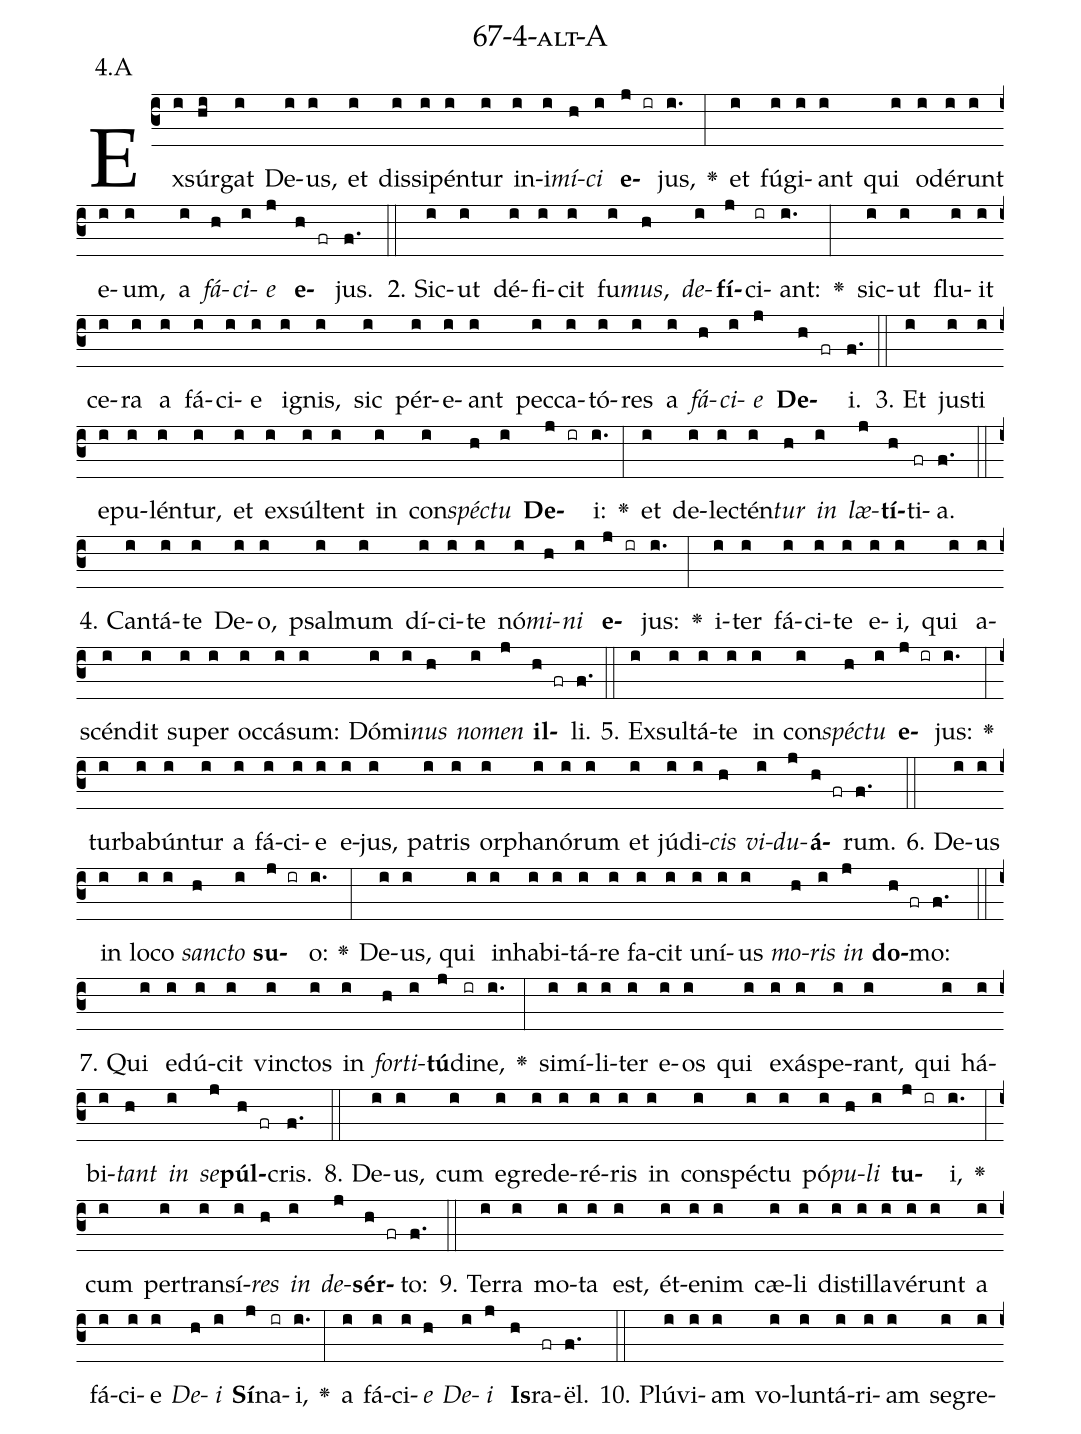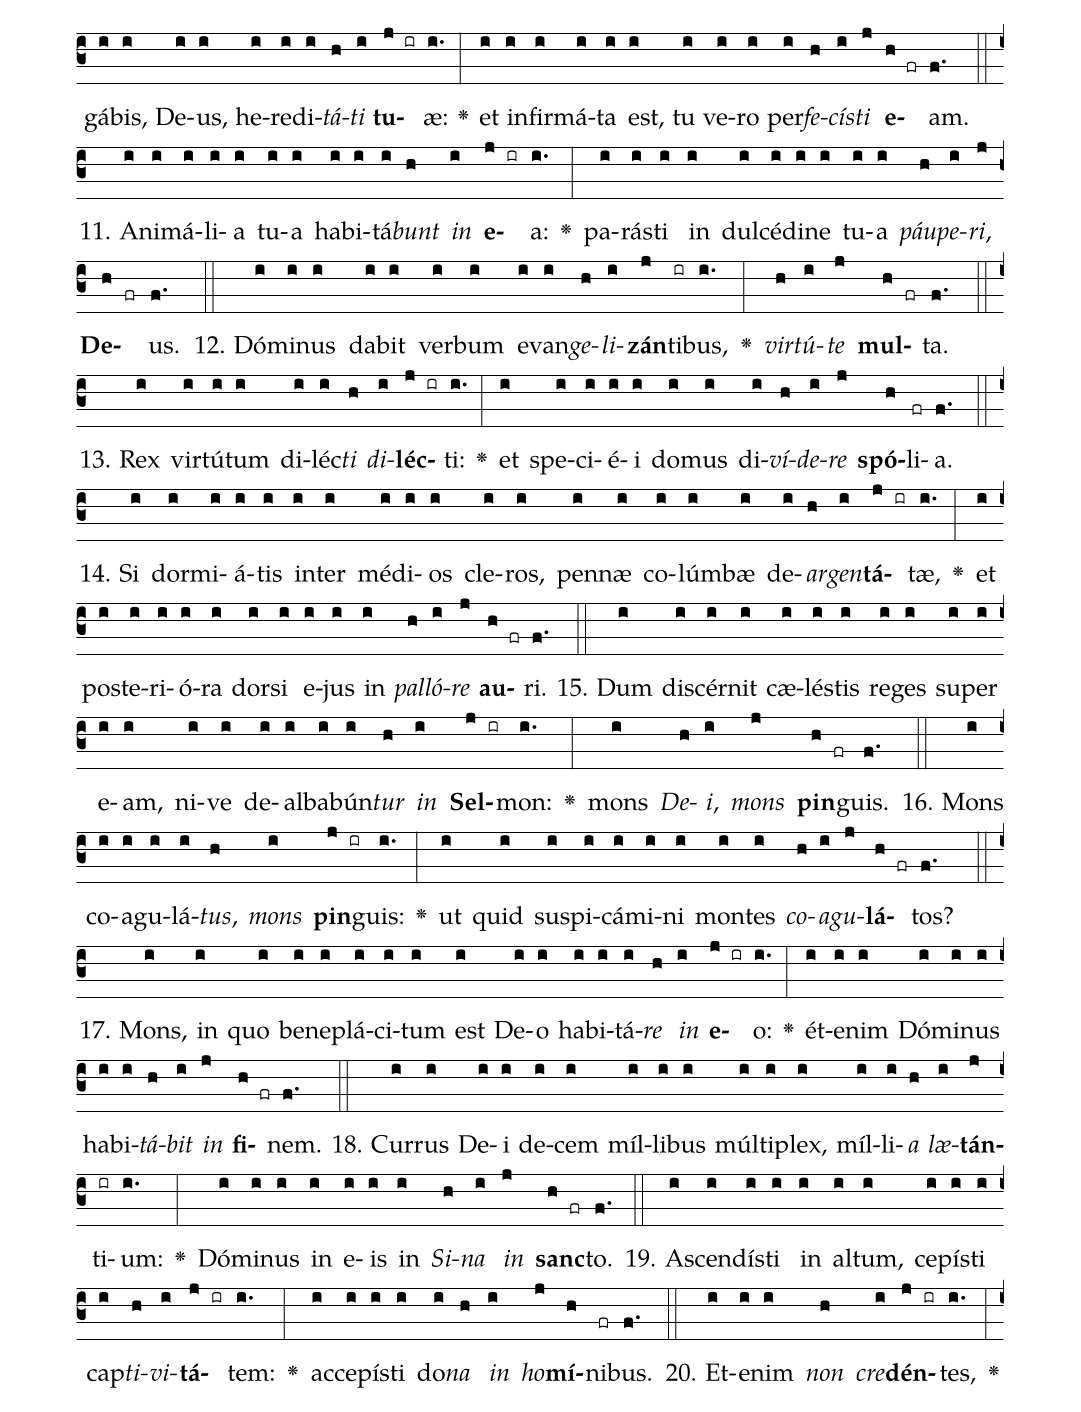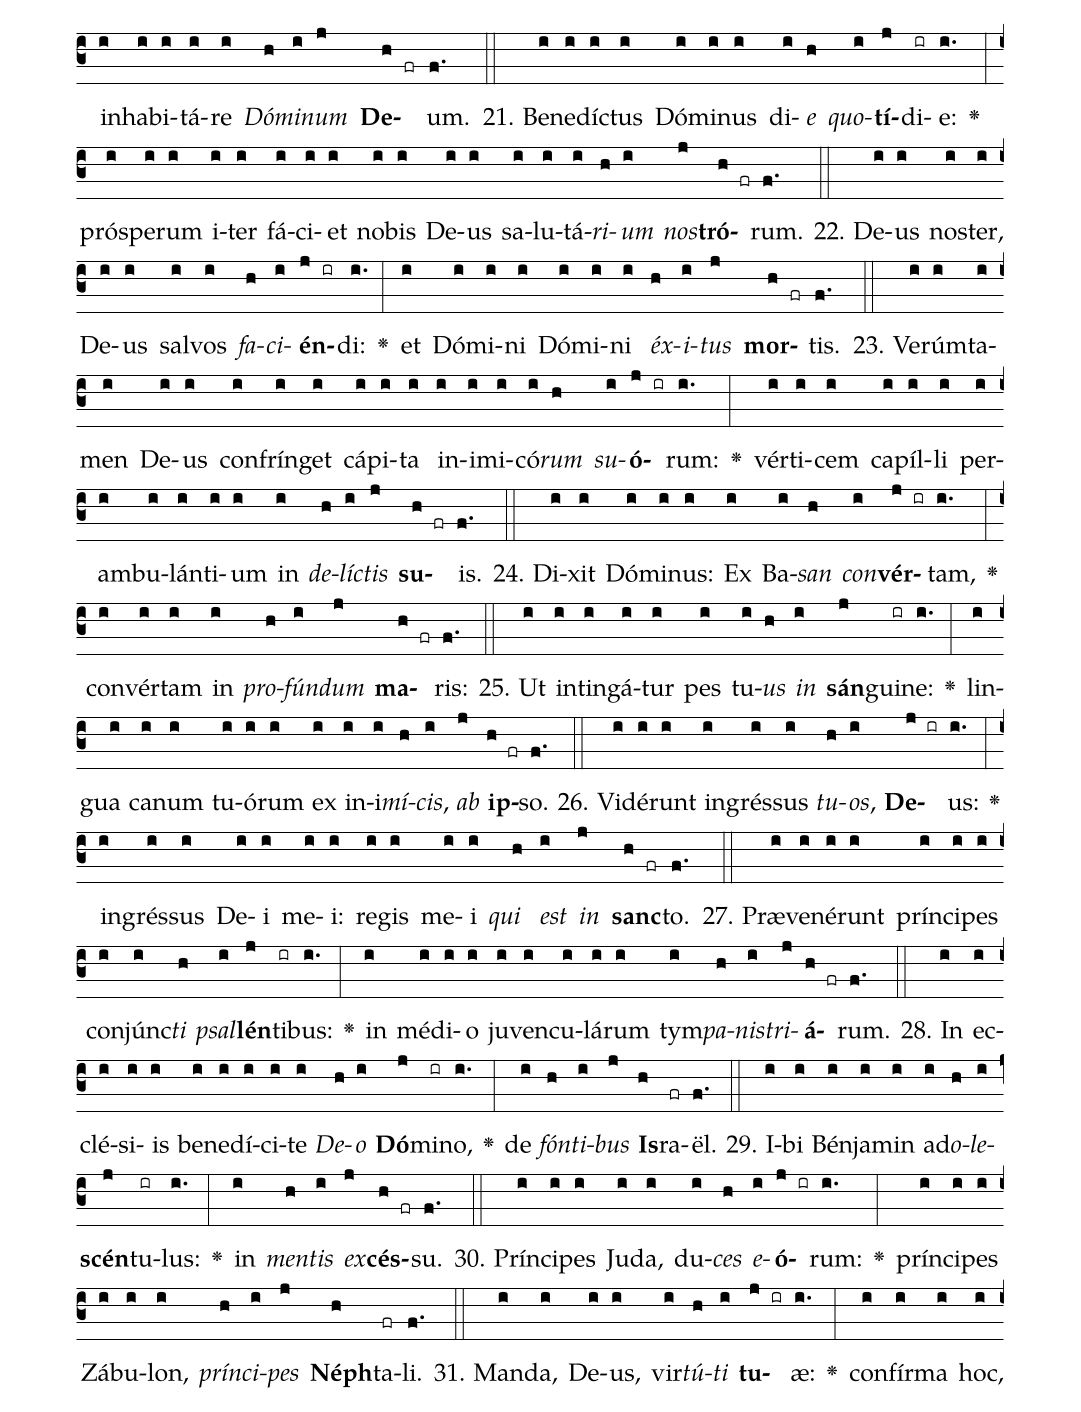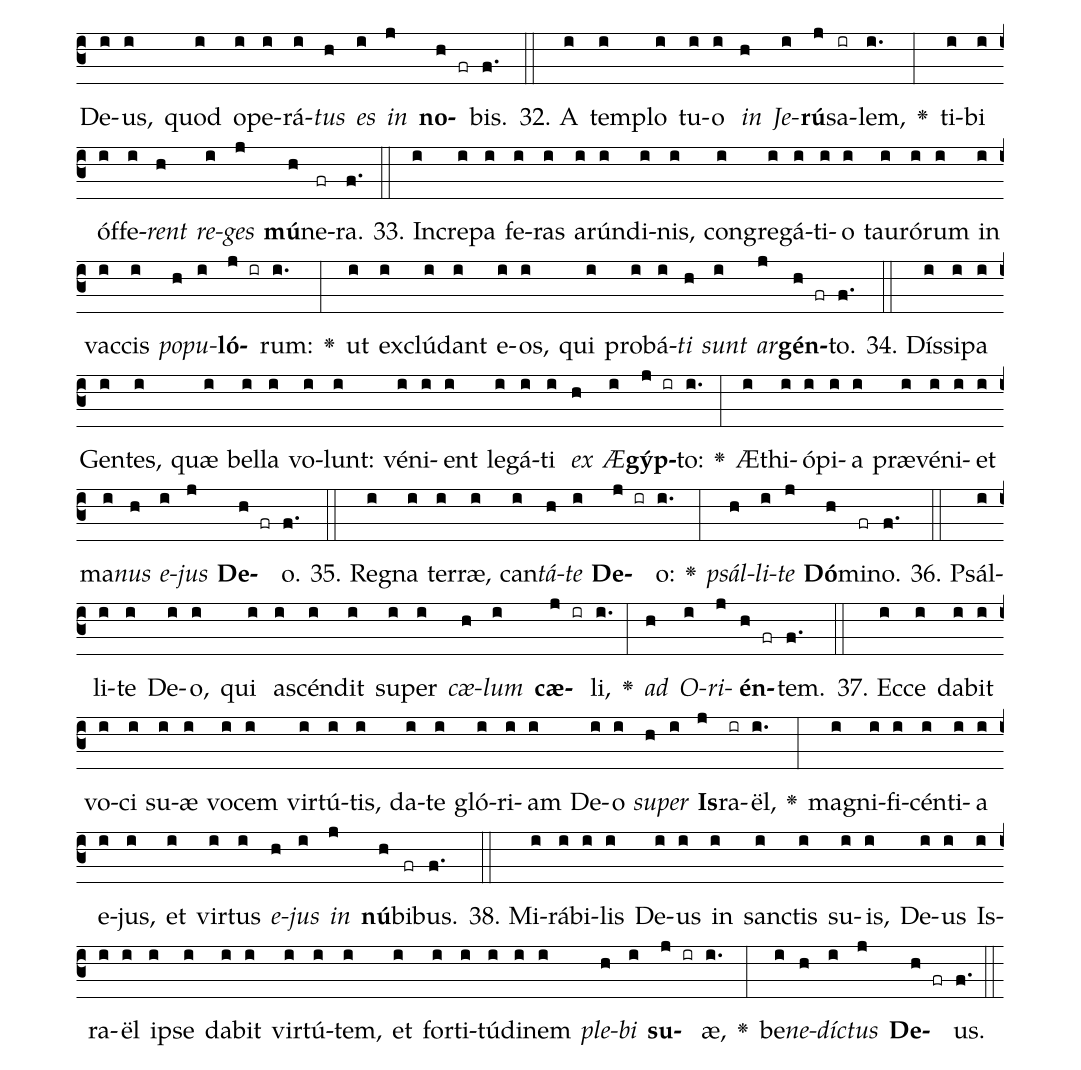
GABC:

name: 67-4-alt-A;
annotation: 4.A;
%%
(c3)Ex(i)súr(hi)gat(i) De(i)us,(i) et(i) dis(i)si(i)pén(i)tur(i) in(i)i(i)<i>mí</i>(h)<i>ci</i>(i) <b>e</b>(j ir)jus,(i.) <v>\greheightstar</v>(:) et(i) fú(i)gi(i)ant(i) qui(i) o(i)dé(i)runt(i) e(i)um,(i) a(i) <i>fá</i>(h)<i>ci</i>(i)<i>e</i>(j) <b>e</b>(h fr)jus.(f.) (::)
2. Sic(i)ut(i) dé(i)fi(i)cit(i) fu(i)<i>mus</i>,(h) <i>de</i>(i)<b>fí</b>(j)ci(ir)ant:(i.) <v>\greheightstar</v>(:) sic(i)ut(i) flu(i)it(i) ce(i)ra(i) a(i) fá(i)ci(i)e(i) i(i)gnis,(i) sic(i) pér(i)e(i)ant(i) pec(i)ca(i)tó(i)res(i) a(i) <i>fá</i>(h)<i>ci</i>(i)<i>e</i>(j) <b>De</b>(h fr)i.(f.) (::)
3. Et(i) jus(i)ti(i) e(i)pu(i)lén(i)tur,(i) et(i) ex(i)súl(i)tent(i) in(i) con(i)<i>spéc</i>(h)<i>tu</i>(i) <b>De</b>(j ir)i:(i.) <v>\greheightstar</v>(:) et(i) de(i)lec(i)tén(i)<i>tur</i>(h) <i>in</i>(i) <i>læ</i>(j)<b>tí</b>(h)ti(fr)a.(f.) (::)
4. Can(i)tá(i)te(i) De(i)o,(i) psal(i)mum(i) dí(i)ci(i)te(i) nó(i)<i>mi</i>(h)<i>ni</i>(i) <b>e</b>(j ir)jus:(i.) <v>\greheightstar</v>(:) i(i)ter(i) fá(i)ci(i)te(i) e(i)i,(i) qui(i) a(i)scén(i)dit(i) su(i)per(i) oc(i)cá(i)sum:(i) Dó(i)mi(i)<i>nus</i>(h) <i>no</i>(i)<i>men</i>(j) <b>il</b>(h fr)li.(f.) (::)
5. Ex(i)sul(i)tá(i)te(i) in(i) con(i)<i>spéc</i>(h)<i>tu</i>(i) <b>e</b>(j ir)jus:(i.) <v>\greheightstar</v>(:) tur(i)ba(i)bún(i)tur(i) a(i) fá(i)ci(i)e(i) e(i)jus,(i) pa(i)tris(i) or(i)pha(i)nó(i)rum(i) et(i) jú(i)di(i)<i>cis</i>(h) <i>vi</i>(i)<i>du</i>(j)<b>á</b>(h fr)rum.(f.) (::)
6. De(i)us(i) in(i) lo(i)co(i) <i>sanc</i>(h)<i>to</i>(i) <b>su</b>(j ir)o:(i.) <v>\greheightstar</v>(:) De(i)us,(i) qui(i) in(i)ha(i)bi(i)tá(i)re(i) fa(i)cit(i) u(i)ní(i)us(i) <i>mo</i>(h)<i>ris</i>(i) <i>in</i>(j) <b>do</b>(h fr)mo:(f.) (::)
7. Qui(i) e(i)dú(i)cit(i) vinc(i)tos(i) in(i) <i>for</i>(h)<i>ti</i>(i)<b>tú</b>(j)di(ir)ne,(i.) <v>\greheightstar</v>(:) si(i)mí(i)li(i)ter(i) e(i)os(i) qui(i) ex(i)ás(i)pe(i)rant,(i) qui(i) há(i)bi(i)<i>tant</i>(h) <i>in</i>(i) <i>se</i>(j)<b>púl</b>(h fr)cris.(f.) (::)
8. De(i)us,(i) cum(i) e(i)gre(i)de(i)ré(i)ris(i) in(i) con(i)spéc(i)tu(i) pó(i)<i>pu</i>(h)<i>li</i>(i) <b>tu</b>(j ir)i,(i.) <v>\greheightstar</v>(:) cum(i) per(i)trans(i)í(i)<i>res</i>(h) <i>in</i>(i) <i>de</i>(j)<b>sér</b>(h fr)to:(f.) (::)
9. Ter(i)ra(i) mo(i)ta(i) est,(i) ét(i)e(i)nim(i) cæ(i)li(i) di(i)stil(i)la(i)vé(i)runt(i) a(i) fá(i)ci(i)e(i) <i>De</i>(h)<i>i</i>(i) <b>Sí</b>(j)na(ir)i,(i.) <v>\greheightstar</v>(:) a(i) fá(i)ci(i)<i>e</i>(h) <i>De</i>(i)<i>i</i>(j) <b>Is</b>(h)ra(fr)ël.(f.) (::)
10. Plú(i)vi(i)am(i) vo(i)lun(i)tá(i)ri(i)am(i) se(i)gre(i)gá(i)bis,(i) De(i)us,(i) he(i)re(i)di(i)<i>tá</i>(h)<i>ti</i>(i) <b>tu</b>(j ir)æ:(i.) <v>\greheightstar</v>(:) et(i) in(i)fir(i)má(i)ta(i) est,(i) tu(i) ve(i)ro(i) per(i)<i>fe</i>(h)<i>cís</i>(i)<i>ti</i>(j) <b>e</b>(h fr)am.(f.) (::)
11. A(i)ni(i)má(i)li(i)a(i) tu(i)a(i) ha(i)bi(i)tá(i)<i>bunt</i>(h) <i>in</i>(i) <b>e</b>(j ir)a:(i.) <v>\greheightstar</v>(:) pa(i)rás(i)ti(i) in(i) dul(i)cé(i)di(i)ne(i) tu(i)a(i) <i>páu</i>(h)<i>pe</i>(i)<i>ri</i>,(j) <b>De</b>(h fr)us.(f.) (::)
12. Dó(i)mi(i)nus(i) da(i)bit(i) ver(i)bum(i) e(i)van(i)<i>ge</i>(h)<i>li</i>(i)<b>zán</b>(j)ti(ir)bus,(i.) <v>\greheightstar</v>(:) <i>vir</i>(h)<i>tú</i>(i)<i>te</i>(j) <b>mul</b>(h fr)ta.(f.) (::)
13. Rex(i) vir(i)tú(i)tum(i) di(i)léc(i)<i>ti</i>(h) <i>di</i>(i)<b>léc</b>(j ir)ti:(i.) <v>\greheightstar</v>(:) et(i) spe(i)ci(i)é(i)i(i) do(i)mus(i) di(i)<i>ví</i>(h)<i>de</i>(i)<i>re</i>(j) <b>spó</b>(h)li(fr)a.(f.) (::)
14. Si(i) dor(i)mi(i)á(i)tis(i) in(i)ter(i) mé(i)di(i)os(i) cle(i)ros,(i) pen(i)næ(i) co(i)lúm(i)bæ(i) de(i)<i>ar</i>(h)<i>gen</i>(i)<b>tá</b>(j ir)tæ,(i.) <v>\greheightstar</v>(:) et(i) post(i)e(i)ri(i)ó(i)ra(i) dor(i)si(i) e(i)jus(i) in(i) <i>pal</i>(h)<i>ló</i>(i)<i>re</i>(j) <b>au</b>(h fr)ri.(f.) (::)
15. Dum(i) di(i)scér(i)nit(i) cæ(i)lés(i)tis(i) re(i)ges(i) su(i)per(i) e(i)am,(i) ni(i)ve(i) de(i)al(i)ba(i)bún(i)<i>tur</i>(h) <i>in</i>(i) <b>Sel</b>(j ir)mon:(i.) <v>\greheightstar</v>(:) mons(i) <i>De</i>(h)<i>i</i>,(i) <i>mons</i>(j) <b>pin</b>(h fr)guis.(f.) (::)
16. Mons(i) co(i)a(i)gu(i)lá(i)<i>tus</i>,(h) <i>mons</i>(i) <b>pin</b>(j ir)guis:(i.) <v>\greheightstar</v>(:) ut(i) quid(i) su(i)spi(i)cá(i)mi(i)ni(i) mon(i)tes(i) <i>co</i>(h)<i>a</i>(i)<i>gu</i>(j)<b>lá</b>(h fr)tos?(f.) (::)
17. Mons,(i) in(i) quo(i) be(i)ne(i)plá(i)ci(i)tum(i) est(i) De(i)o(i) ha(i)bi(i)tá(i)<i>re</i>(h) <i>in</i>(i) <b>e</b>(j ir)o:(i.) <v>\greheightstar</v>(:) ét(i)e(i)nim(i) Dó(i)mi(i)nus(i) ha(i)bi(i)<i>tá</i>(h)<i>bit</i>(i) <i>in</i>(j) <b>fi</b>(h fr)nem.(f.) (::)
18. Cur(i)rus(i) De(i)i(i) de(i)cem(i) míl(i)li(i)bus(i) múl(i)ti(i)plex,(i) míl(i)li(i)<i>a</i>(h) <i>læ</i>(i)<b>tán</b>(j)ti(ir)um:(i.) <v>\greheightstar</v>(:) Dó(i)mi(i)nus(i) in(i) e(i)is(i) in(i) <i>Si</i>(h)<i>na</i>(i) <i>in</i>(j) <b>sanc</b>(h fr)to.(f.) (::)
19. A(i)scen(i)dís(i)ti(i) in(i) al(i)tum,(i) ce(i)pís(i)ti(i) cap(i)<i>ti</i>(h)<i>vi</i>(i)<b>tá</b>(j ir)tem:(i.) <v>\greheightstar</v>(:) ac(i)ce(i)pís(i)ti(i) do(i)<i>na</i>(h) <i>in</i>(i) <i>ho</i>(j)<b>mí</b>(h)ni(fr)bus.(f.) (::)
20. Et(i)e(i)nim(i) <i>non</i>(h) <i>cre</i>(i)<b>dén</b>(j ir)tes,(i.) <v>\greheightstar</v>(:) in(i)ha(i)bi(i)tá(i)re(i) <i>Dó</i>(h)<i>mi</i>(i)<i>num</i>(j) <b>De</b>(h fr)um.(f.) (::)
21. Be(i)ne(i)díc(i)tus(i) Dó(i)mi(i)nus(i) di(i)<i>e</i>(h) <i>quo</i>(i)<b>tí</b>(j)di(ir)e:(i.) <v>\greheightstar</v>(:) pró(i)spe(i)rum(i) i(i)ter(i) fá(i)ci(i)et(i) no(i)bis(i) De(i)us(i) sa(i)lu(i)tá(i)<i>ri</i>(h)<i>um</i>(i) <i>nos</i>(j)<b>tró</b>(h fr)rum.(f.) (::)
22. De(i)us(i) nos(i)ter,(i) De(i)us(i) sal(i)vos(i) <i>fa</i>(h)<i>ci</i>(i)<b>én</b>(j ir)di:(i.) <v>\greheightstar</v>(:) et(i) Dó(i)mi(i)ni(i) Dó(i)mi(i)ni(i) <i>éx</i>(h)<i>i</i>(i)<i>tus</i>(j) <b>mor</b>(h fr)tis.(f.) (::)
23. Ve(i)rúm(i)ta(i)men(i) De(i)us(i) con(i)frín(i)get(i) cá(i)pi(i)ta(i) in(i)i(i)mi(i)có(i)<i>rum</i>(h) <i>su</i>(i)<b>ó</b>(j ir)rum:(i.) <v>\greheightstar</v>(:) vér(i)ti(i)cem(i) ca(i)píl(i)li(i) per(i)am(i)bu(i)lán(i)ti(i)um(i) in(i) <i>de</i>(h)<i>líc</i>(i)<i>tis</i>(j) <b>su</b>(h fr)is.(f.) (::)
24. Di(i)xit(i) Dó(i)mi(i)nus:(i) Ex(i) Ba(i)<i>san</i>(h) <i>con</i>(i)<b>vér</b>(j ir)tam,(i.) <v>\greheightstar</v>(:) con(i)vér(i)tam(i) in(i) <i>pro</i>(h)<i>fún</i>(i)<i>dum</i>(j) <b>ma</b>(h fr)ris:(f.) (::)
25. Ut(i) in(i)tin(i)gá(i)tur(i) pes(i) tu(i)<i>us</i>(h) <i>in</i>(i) <b>sán</b>(j)gui(ir)ne:(i.) <v>\greheightstar</v>(:) lin(i)gua(i) ca(i)num(i) tu(i)ó(i)rum(i) ex(i) in(i)i(i)<i>mí</i>(h)<i>cis</i>,(i) <i>ab</i>(j) <b>ip</b>(h fr)so.(f.) (::)
26. Vi(i)dé(i)runt(i) in(i)grés(i)sus(i) <i>tu</i>(h)<i>os</i>,(i) <b>De</b>(j ir)us:(i.) <v>\greheightstar</v>(:) in(i)grés(i)sus(i) De(i)i(i) me(i)i:(i) re(i)gis(i) me(i)i(i) <i>qui</i>(h) <i>est</i>(i) <i>in</i>(j) <b>sanc</b>(h fr)to.(f.) (::)
27. Præ(i)ve(i)né(i)runt(i) prín(i)ci(i)pes(i) con(i)júnc(i)<i>ti</i>(h) <i>psal</i>(i)<b>lén</b>(j)ti(ir)bus:(i.) <v>\greheightstar</v>(:) in(i) mé(i)di(i)o(i) ju(i)ven(i)cu(i)lá(i)rum(i) tym(i)<i>pa</i>(h)<i>nis</i>(i)<i>tri</i>(j)<b>á</b>(h fr)rum.(f.) (::)
28. In(i) ec(i)clé(i)si(i)is(i) be(i)ne(i)dí(i)ci(i)te(i) <i>De</i>(h)<i>o</i>(i) <b>Dó</b>(j)mi(ir)no,(i.) <v>\greheightstar</v>(:) de(i) <i>fón</i>(h)<i>ti</i>(i)<i>bus</i>(j) <b>Is</b>(h)ra(fr)ël.(f.) (::)
29. I(i)bi(i) Bén(i)ja(i)min(i) ad(i)<i>o</i>(h)<i>le</i>(i)<b>scén</b>(j)tu(ir)lus:(i.) <v>\greheightstar</v>(:) in(i) <i>men</i>(h)<i>tis</i>(i) <i>ex</i>(j)<b>cés</b>(h fr)su.(f.) (::)
30. Prín(i)ci(i)pes(i) Ju(i)da,(i) du(i)<i>ces</i>(h) <i>e</i>(i)<b>ó</b>(j ir)rum:(i.) <v>\greheightstar</v>(:) prín(i)ci(i)pes(i) Zá(i)bu(i)lon,(i) <i>prín</i>(h)<i>ci</i>(i)<i>pes</i>(j) <b>Néph</b>(h)ta(fr)li.(f.) (::)
31. Man(i)da,(i) De(i)us,(i) vir(i)<i>tú</i>(h)<i>ti</i>(i) <b>tu</b>(j ir)æ:(i.) <v>\greheightstar</v>(:) con(i)fír(i)ma(i) hoc,(i) De(i)us,(i) quod(i) o(i)pe(i)rá(i)<i>tus</i>(h) <i>es</i>(i) <i>in</i>(j) <b>no</b>(h fr)bis.(f.) (::)
32. A(i) tem(i)plo(i) tu(i)o(i) <i>in</i>(h) <i>Je</i>(i)<b>rú</b>(j)sa(ir)lem,(i.) <v>\greheightstar</v>(:) ti(i)bi(i) óf(i)fe(i)<i>rent</i>(h) <i>re</i>(i)<i>ges</i>(j) <b>mú</b>(h)ne(fr)ra.(f.) (::)
33. In(i)cre(i)pa(i) fe(i)ras(i) a(i)rún(i)di(i)nis,(i) con(i)gre(i)gá(i)ti(i)o(i) tau(i)ró(i)rum(i) in(i) vac(i)cis(i) <i>po</i>(h)<i>pu</i>(i)<b>ló</b>(j ir)rum:(i.) <v>\greheightstar</v>(:) ut(i) ex(i)clú(i)dant(i) e(i)os,(i) qui(i) pro(i)bá(i)<i>ti</i>(h) <i>sunt</i>(i) <i>ar</i>(j)<b>gén</b>(h fr)to.(f.) (::)
34. Dís(i)si(i)pa(i) Gen(i)tes,(i) quæ(i) bel(i)la(i) vo(i)lunt:(i) vé(i)ni(i)ent(i) le(i)gá(i)ti(i) <i>ex</i>(h) <i>Æ</i>(i)<b>gýp</b>(j ir)to:(i.) <v>\greheightstar</v>(:) Æ(i)thi(i)ó(i)pi(i)a(i) præ(i)vé(i)ni(i)et(i) ma(i)<i>nus</i>(h) <i>e</i>(i)<i>jus</i>(j) <b>De</b>(h fr)o.(f.) (::)
35. Re(i)gna(i) ter(i)ræ,(i) can(i)<i>tá</i>(h)<i>te</i>(i) <b>De</b>(j ir)o:(i.) <v>\greheightstar</v>(:) <i>psál</i>(h)<i>li</i>(i)<i>te</i>(j) <b>Dó</b>(h)mi(fr)no.(f.) (::)
36. Psál(i)li(i)te(i) De(i)o,(i) qui(i) a(i)scén(i)dit(i) su(i)per(i) <i>cæ</i>(h)<i>lum</i>(i) <b>cæ</b>(j ir)li,(i.) <v>\greheightstar</v>(:) <i>ad</i>(h) <i>O</i>(i)<i>ri</i>(j)<b>én</b>(h fr)tem.(f.) (::)
37. Ec(i)ce(i) da(i)bit(i) vo(i)ci(i) su(i)æ(i) vo(i)cem(i) vir(i)tú(i)tis,(i) da(i)te(i) gló(i)ri(i)am(i) De(i)o(i) <i>su</i>(h)<i>per</i>(i) <b>Is</b>(j)ra(ir)ël,(i.) <v>\greheightstar</v>(:) ma(i)gni(i)fi(i)cén(i)ti(i)a(i) e(i)jus,(i) et(i) vir(i)tus(i) <i>e</i>(h)<i>jus</i>(i) <i>in</i>(j) <b>nú</b>(h)bi(fr)bus.(f.) (::)
38. Mi(i)rá(i)bi(i)lis(i) De(i)us(i) in(i) sanc(i)tis(i) su(i)is,(i) De(i)us(i) Is(i)ra(i)ël(i) ip(i)se(i) da(i)bit(i) vir(i)tú(i)tem,(i) et(i) for(i)ti(i)tú(i)di(i)nem(i) <i>ple</i>(h)<i>bi</i>(i) <b>su</b>(j ir)æ,(i.) <v>\greheightstar</v>(:) be(i)<i>ne</i>(h)<i>díc</i>(i)<i>tus</i>(j) <b>De</b>(h fr)us.(f.) (::)
